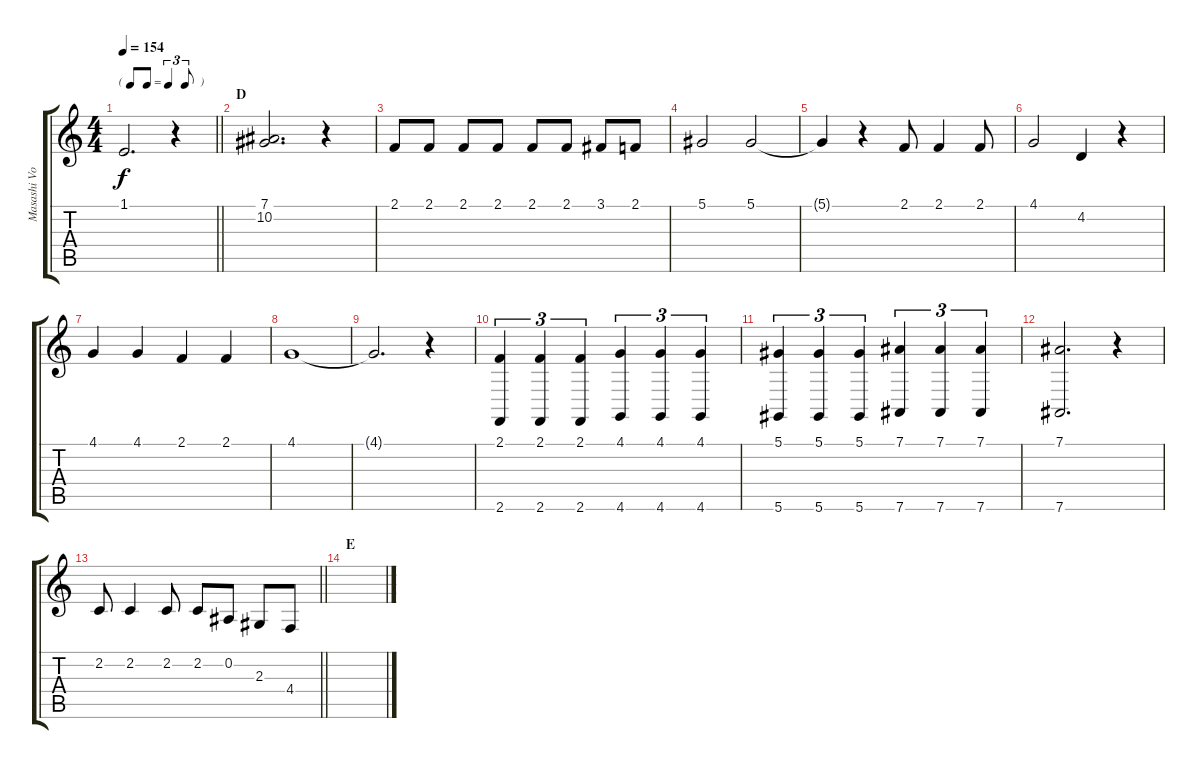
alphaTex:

\track ("Masashi Vocals" "Masashi Vo") {instrument altosax}
\staff {score tabs}
\tuning (Eb4 Bb3 Gb3 Db3 Ab2 Eb2) {hide}
\ts (4 4)
\tf triplet8th
\tempo 154
\clef g2
\barLineRight lightlight
\ks c
1.1{t}.2{d dy f} r.4 |
\section ("" "D")
(7.1 10.2).2{d} r.4 |
2.1.8 2.1.8 2.1.8 2.1.8 2.1.8 2.1.8 3.1.8 2.1.8 |
5.1.2 5.1.2 |
5.1{t}.4 r.4 2.1.8 2.1.4 2.1.8 |
4.1.2 4.2.4 r.4 |
4.1.4 4.1.4 2.1.4 2.1.4 |
4.1.1 |
4.1{t}.2{d} r.4 |
(2.1 2.6).4{tu (3 2)} (2.1 2.6).4{tu (3 2)} (2.1 2.6).4{tu (3 2)} (4.1 4.6).4{tu (3 2)} (4.1 4.6).4{tu (3 2)} (4.1 4.6).4{tu (3 2)} |
(5.1 5.6).4{tu (3 2)} (5.1 5.6).4{tu (3 2)} (5.1 5.6).4{tu (3 2)} (7.1 7.6).4{tu (3 2)} (7.1 7.6).4{tu (3 2)} (7.1 7.6).4{tu (3 2)} |
(7.1 7.6).2{d} r.4 |
\barLineRight lightlight
2.2.8 2.2.4 2.2.8 2.2.8 0.2.8 2.3.8 4.4.8 |
\section ("" "E")
